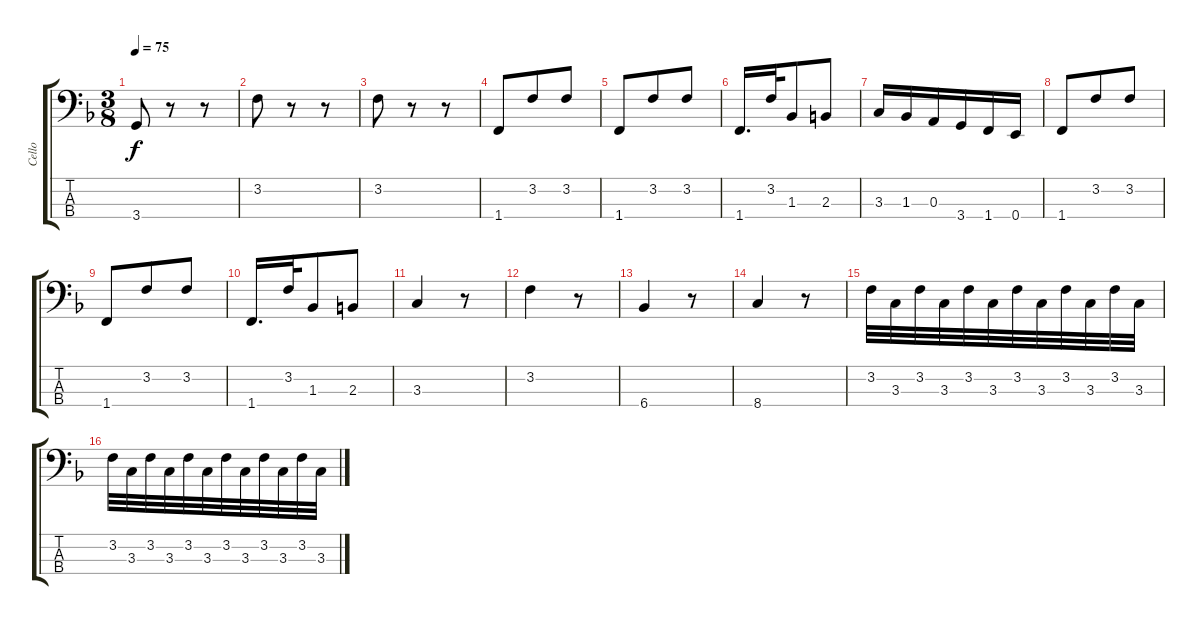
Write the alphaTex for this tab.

\track ("Cello " "Cello ") {instrument acousticbass}
\staff {score tabs}
\tuning (G2 D2 A1 E1) {hide}
\ts (3 8)
\tempo 75
\clef f4
\ks f
3.4.8{dy f} r.8 r.8 |
3.2.8 r.8 r.8 |
3.2.8 r.8 r.8 |
1.4.8 3.2.8 3.2.8 |
1.4.8 3.2.8 3.2.8 |
1.4.16{d} 3.2.32 1.3.8 2.3.8 |
3.3.16 1.3.16 0.3.16 3.4.16 1.4.16 0.4.16 |
1.4.8 3.2.8 3.2.8 |
1.4.8 3.2.8 3.2.8 |
1.4.16{d} 3.2.32 1.3.8 2.3.8 |
3.3.4 r.8 |
3.2.4 r.8 |
6.4.4 r.8 |
8.4.4 r.8 |
3.2.32 3.3.32 3.2.32 3.3.32 3.2.32 3.3.32 3.2.32 3.3.32 3.2.32 3.3.32 3.2.32 3.3.32 |
3.2.32 3.3.32 3.2.32 3.3.32 3.2.32 3.3.32 3.2.32 3.3.32 3.2.32 3.3.32 3.2.32 3.3.32
